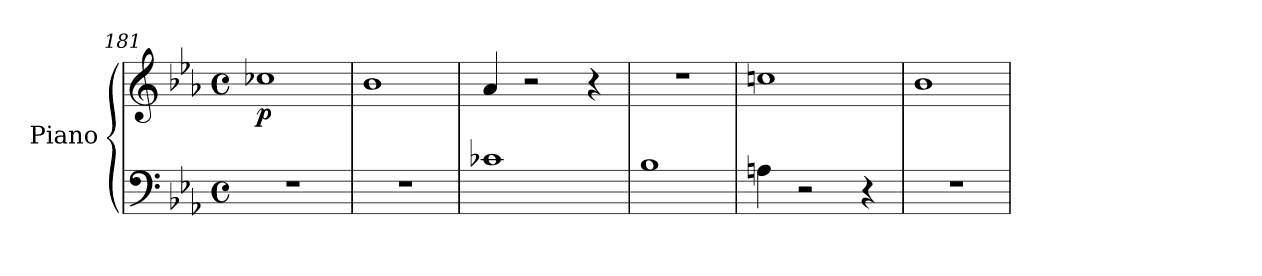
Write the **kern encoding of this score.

**kern	**kern	**dynam
*part1	*part1	*part1
*staff2	*staff1	*staff1/2
*I"Piano	*	*
*I'Pno	*	*
*clefF4	*clefG2	*
*k[b-e-a-]	*k[b-e-a-]	*
*M4/4	*M4/4	*
*met(c)	*met(c)	*
=181	=181	=181
!	!	!LO:DY:b
1r	1cc-X	p
=182	=182	=182
1r	1b-	.
=183	=183	=183
1c-X	4a-/	.
.	2r	.
.	4r	.
=184	=184	=184
1B-	1r	.
=185	=185	=185
4An\	1ccn	.
2r	.	.
4r	.	.
=186	=186	=186
1r	1b-	.
=	=	=
*-	*-	*-
